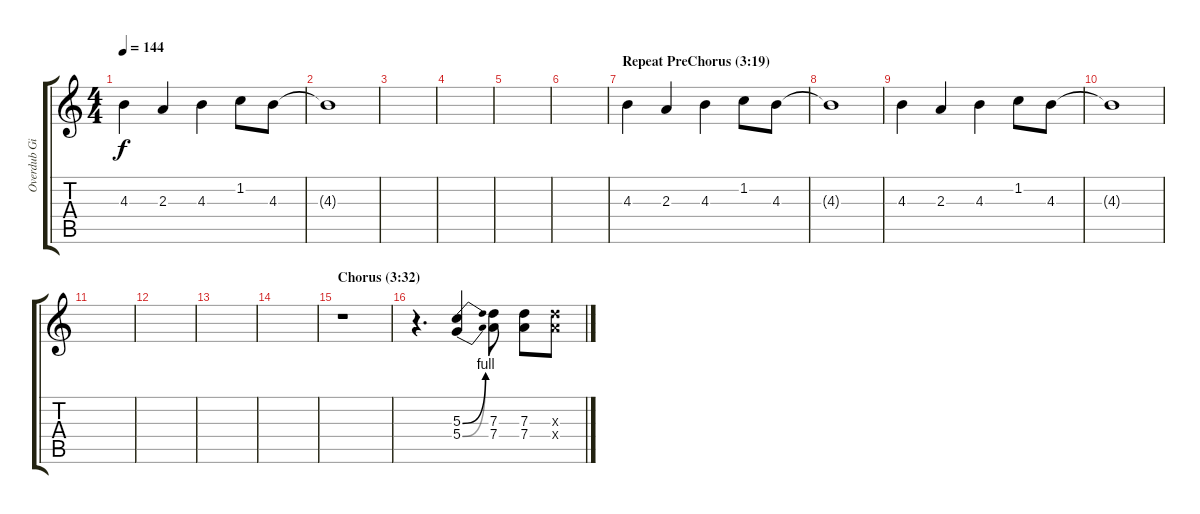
\track ("Overdub Git. 1" "Overdub Gi") {instrument overdrivenguitar}
\staff {score tabs}
\tuning (E4 B3 G3 D3 A2 E2) {hide}
\ts (4 4)
\tempo 144
\clef g2
\ks c
4.3.4{dy f} 2.3.4 4.3.4 1.2.8 4.3.8 |
4.3{t}.1 |
|
|
|
|
\section ("" "Repeat PreChorus (3:19)")
4.3.4 2.3.4 4.3.4 1.2.8 4.3.8 |
4.3{t}.1 |
4.3.4 2.3.4 4.3.4 1.2.8 4.3.8 |
4.3{t}.1 |
|
|
|
|
\section ("" "Chorus (3:32)")
r.1 |
r.4{d} (5.3{be (bend 0 0 60 4)} 5.4{be (bend 0 0 60 4)}).4 (7.3 7.4).8 (7.3 7.4).8 (7.3{x} 7.4{x}).8
